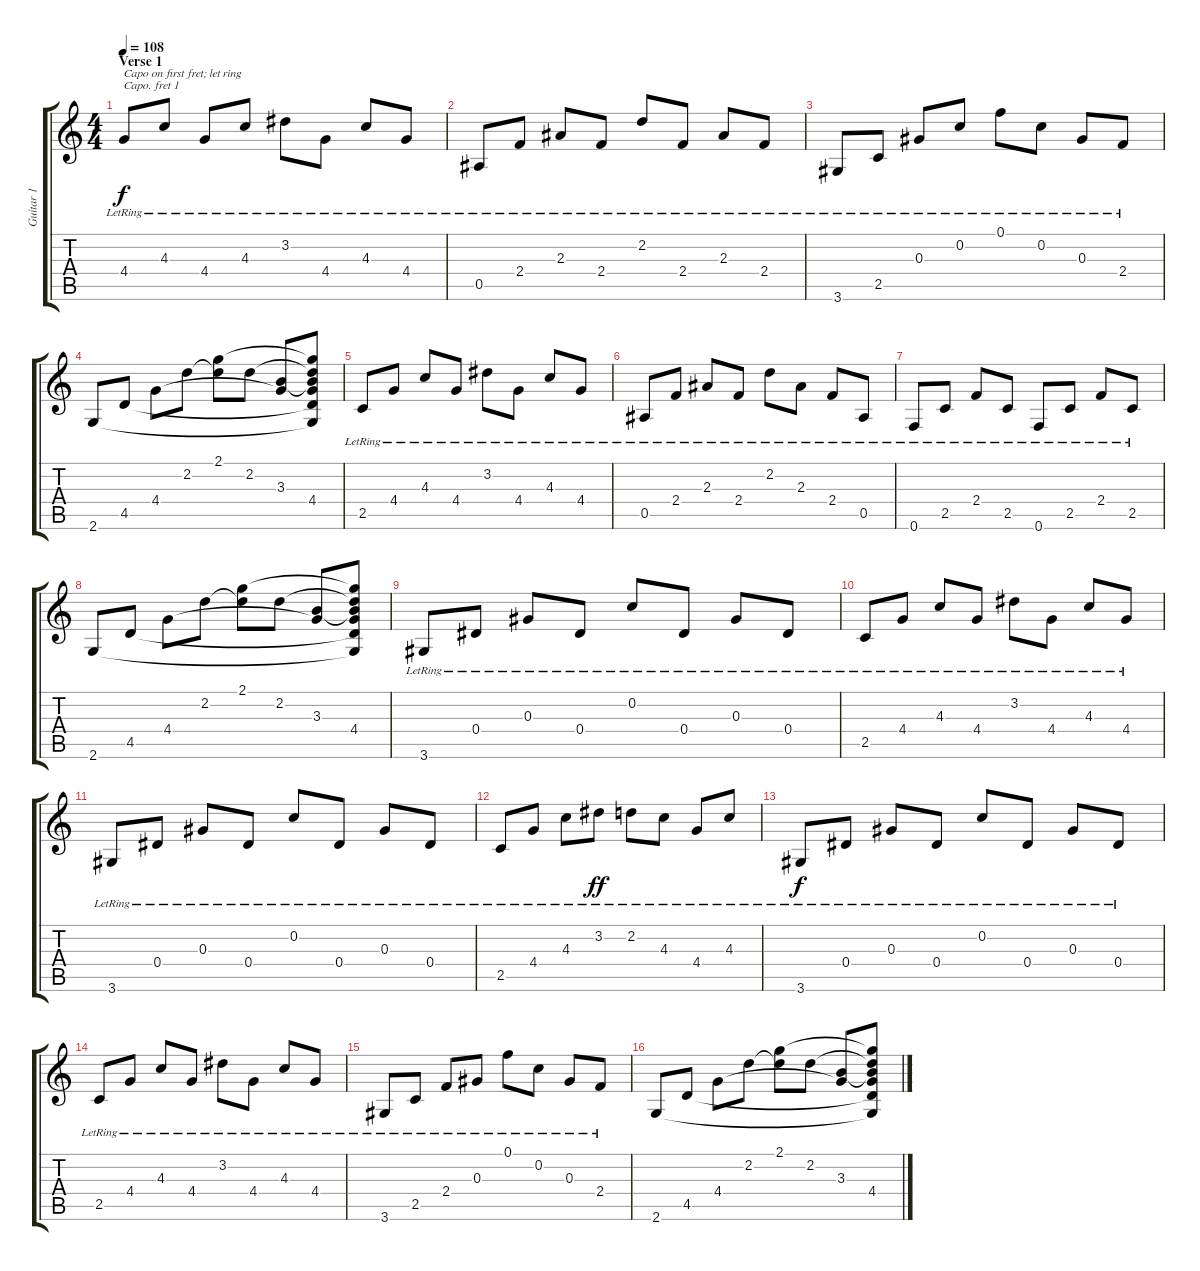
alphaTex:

\track ("Guitar 1" "Guitar 1") {instrument electricguitarjazz}
\staff {score tabs}
\capo 1
\tuning (E4 B3 G3 D3 A2 E2) {hide}
\ts (4 4)
\section ("" "Verse 1")
\tempo 108
\clef g2
\ks c
4.4{lr}.8{txt "Capo on first fret; let ring" dy f instrument electricguitarjazz} 4.3{lr}.8 4.4{lr}.8 4.3{lr}.8 3.2{lr}.8 4.4{lr}.8 4.3{lr}.8 4.4{lr}.8 |
0.5{lr}.8 2.4{lr}.8 2.3{lr}.8 2.4{lr}.8 2.2{lr}.8 2.4{lr}.8 2.3{lr}.8 2.4{lr}.8 |
3.6{lr}.8 2.5{lr}.8 0.3{lr}.8 0.2{lr}.8 0.1{lr}.8 0.2{lr}.8 0.3{lr}.8 2.4{lr}.8 |
2.6.8 4.5.8 4.4.8 2.2.8 (2.1 2.2{t}).8 2.2.8 (3.3 4.4{t}).8 (2.1{t} 2.2{t} 3.3{t} 4.4 4.5{t} 2.6{t}).8 |
2.5{lr}.8 4.4{lr}.8 4.3{lr}.8 4.4{lr}.8 3.2{lr}.8 4.4{lr}.8 4.3{lr}.8 4.4{lr}.8 |
0.5{lr}.8 2.4{lr}.8 2.3{lr}.8 2.4{lr}.8 2.2{lr}.8 2.3{lr}.8 2.4{lr}.8 0.5{lr}.8 |
0.6{lr}.8 2.5{lr}.8 2.4{lr}.8 2.5{lr}.8 0.6{lr}.8 2.5{lr}.8 2.4{lr}.8 2.5{lr}.8 |
2.6.8 4.5.8 4.4.8 2.2.8 (2.1 2.2{t}).8 2.2.8 (3.3 4.4{t}).8 (2.1{t} 2.2{t} 3.3{t} 4.4 4.5{t} 2.6{t}).8 |
3.6{lr}.8 0.4{lr}.8 0.3{lr}.8 0.4{lr}.8 0.2{lr}.8 0.4{lr}.8 0.3{lr}.8 0.4{lr}.8 |
2.5{lr}.8 4.4{lr}.8 4.3{lr}.8 4.4{lr}.8 3.2{lr}.8 4.4{lr}.8 4.3{lr}.8 4.4{lr}.8 |
3.6{lr}.8 0.4{lr}.8 0.3{lr}.8 0.4{lr}.8 0.2{lr}.8 0.4{lr}.8 0.3{lr}.8 0.4{lr}.8 |
2.5{lr}.8 4.4{lr}.8 4.3{lr}.8 3.2{lr}.8{dy ff} 2.2{lr}.8 4.3{lr}.8 4.4{lr}.8 4.3{lr}.8 |
3.6{lr}.8{dy f} 0.4{lr}.8 0.3{lr}.8 0.4{lr}.8 0.2{lr}.8 0.4{lr}.8 0.3{lr}.8 0.4{lr}.8 |
2.5{lr}.8 4.4{lr}.8 4.3{lr}.8 4.4{lr}.8 3.2{lr}.8 4.4{lr}.8 4.3{lr}.8 4.4{lr}.8 |
3.6{lr}.8 2.5{lr}.8 2.4{lr}.8 0.3{lr}.8 0.1{lr}.8 0.2{lr}.8 0.3{lr}.8 2.4{lr}.8 |
2.6.8 4.5.8 4.4.8 2.2.8 (2.1 2.2{t}).8 2.2.8 (3.3 4.4{t}).8 (2.1{t} 2.2{t} 3.3{t} 4.4 4.5{t} 2.6{t}).8
